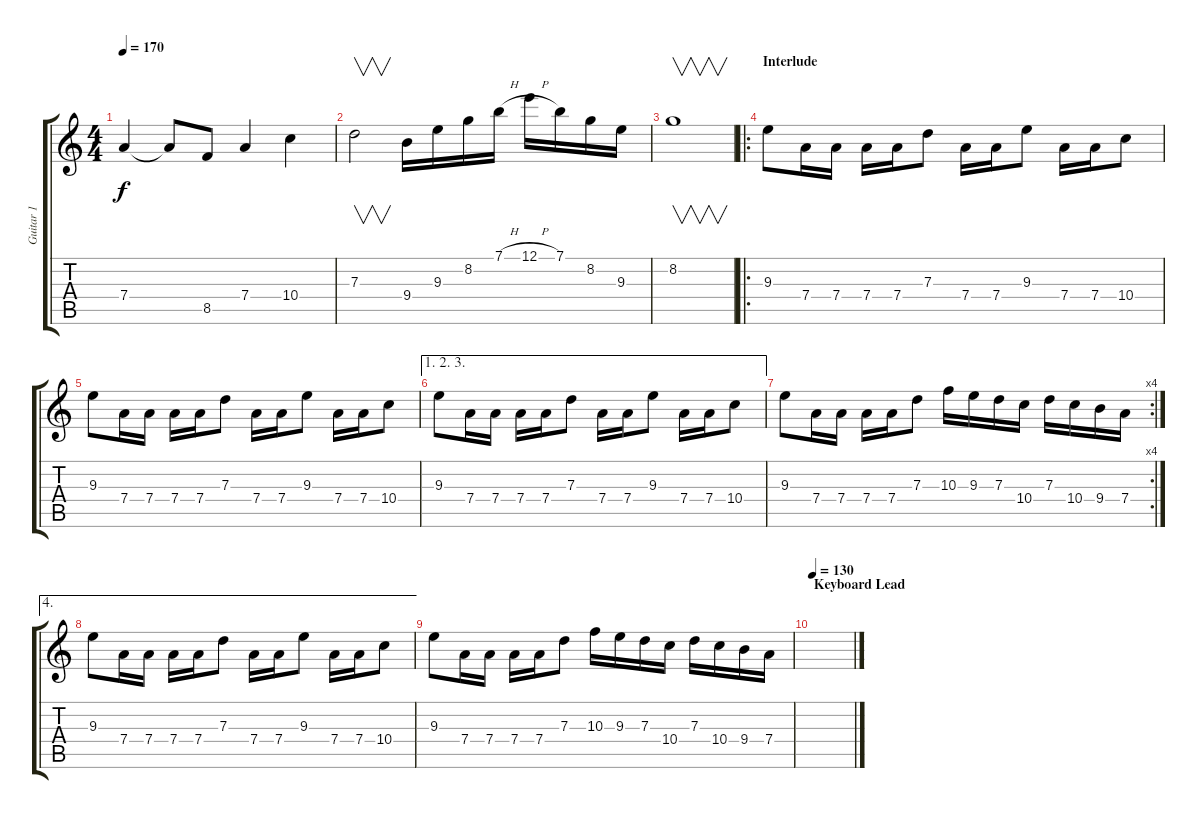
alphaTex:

\track ("Guitar 1" "Guitar 1") {instrument distortionguitar}
\staff {score tabs}
\tuning (E4 B3 G3 D3 A2 E2) {hide}
\ts (4 4)
\tempo 170
\clef g2
\ks c
7.4.4{dy f} 7.4{t}.8 8.5.8 7.4.4 10.4.4 |
7.3.2{v} 9.4.16 9.3.16 8.2.16 7.1{h}.16 12.1{h}.16 7.1.16 8.2.16 9.3.16 |
8.2.1{v} |
\ro
\section ("" "Interlude")
9.3.8 7.4.16 7.4.16 7.4.16 7.4.16 7.3.8 7.4.16 7.4.16 9.3.8 7.4.16 7.4.16 10.4.8 |
9.3.8 7.4.16 7.4.16 7.4.16 7.4.16 7.3.8 7.4.16 7.4.16 9.3.8 7.4.16 7.4.16 10.4.8 |
\ae (1 2 3)
9.3.8 7.4.16 7.4.16 7.4.16 7.4.16 7.3.8 7.4.16 7.4.16 9.3.8 7.4.16 7.4.16 10.4.8 |
\rc 4
9.3.8 7.4.16 7.4.16 7.4.16 7.4.16 7.3.8 10.3.16 9.3.16 7.3.16 10.4.16 7.3.16 10.4.16 9.4.16 7.4.16 |
\ae 4
9.3.8 7.4.16 7.4.16 7.4.16 7.4.16 7.3.8 7.4.16 7.4.16 9.3.8 7.4.16 7.4.16 10.4.8 |
9.3.8 7.4.16 7.4.16 7.4.16 7.4.16 7.3.8 10.3.16 9.3.16 7.3.16 10.4.16 7.3.16 10.4.16 9.4.16 7.4.16 |
\section ("" "Keyboard Lead")
\tempo 130
